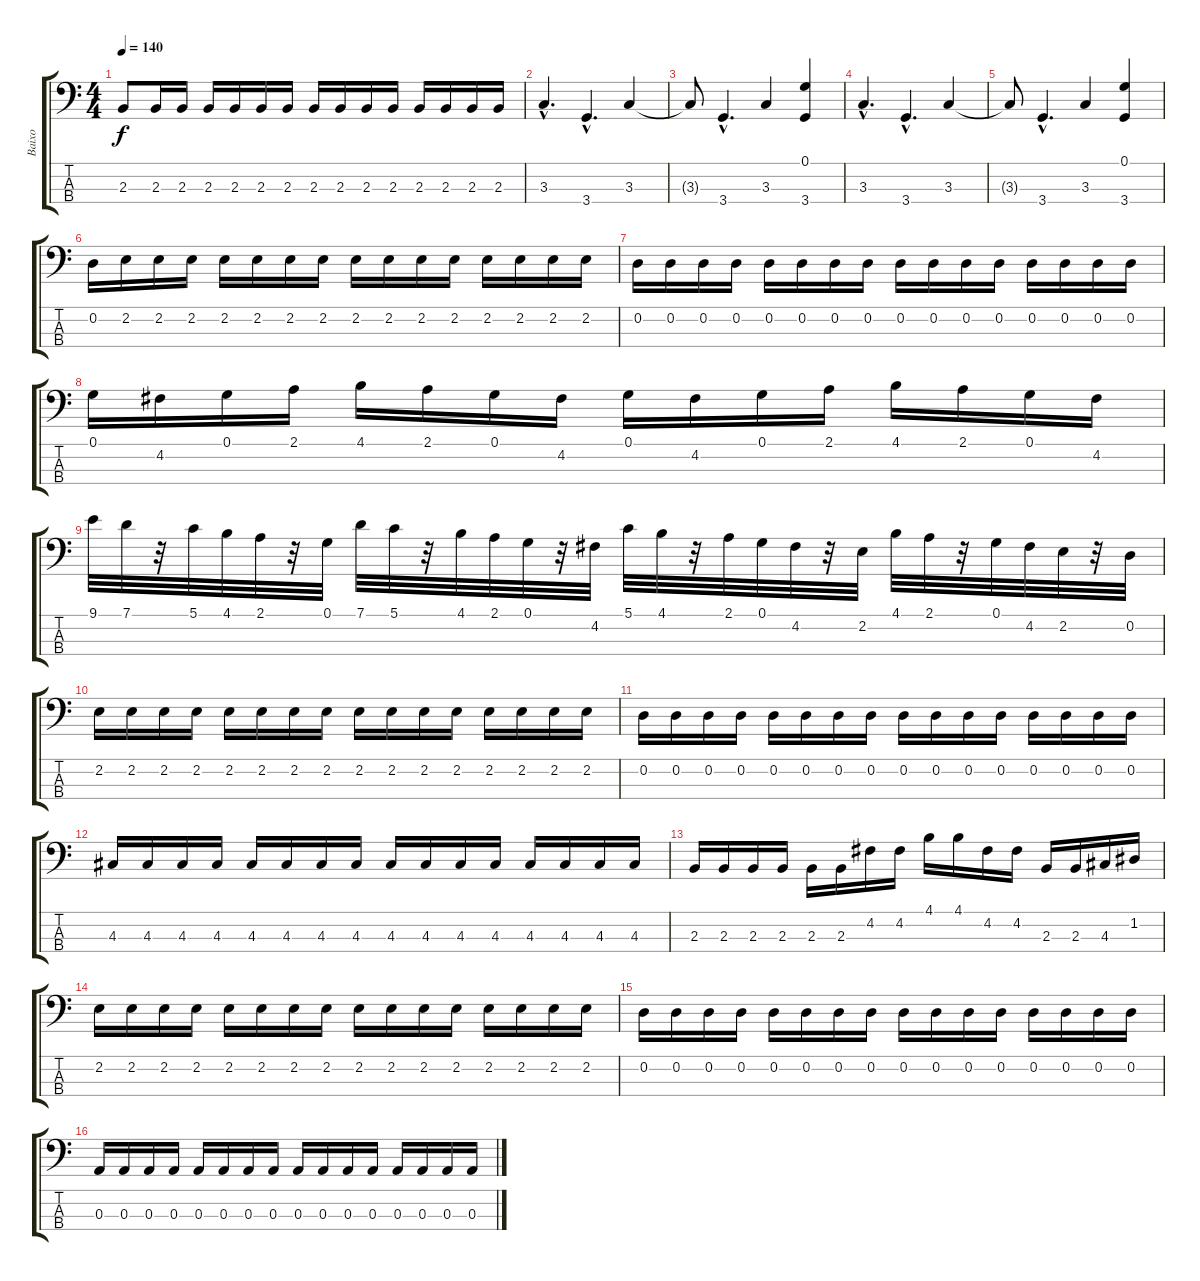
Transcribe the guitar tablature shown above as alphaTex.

\track ("Baixo" "Baixo") {instrument electricbassfinger}
\staff {score tabs}
\tuning (G2 D2 A1 E1) {hide}
\ts (4 4)
\tempo 140
\clef f4
\ks c
2.3.8{dy f} 2.3.16 2.3.16 2.3.16 2.3.16 2.3.16 2.3.16 2.3.16 2.3.16 2.3.16 2.3.16 2.3.16 2.3.16 2.3.16 2.3.16 |
3.3{hac}.4{d} 3.4{hac}.4{d} 3.3.4 |
3.3{t}.8 3.4{hac}.4{d} 3.3.4 (0.1 3.4).4 |
3.3{hac}.4{d} 3.4{hac}.4{d} 3.3.4 |
3.3{t}.8 3.4{hac}.4{d} 3.3.4 (0.1 3.4).4 |
0.2.16 2.2.16 2.2.16 2.2.16 2.2.16 2.2.16 2.2.16 2.2.16 2.2.16 2.2.16 2.2.16 2.2.16 2.2.16 2.2.16 2.2.16 2.2.16 |
0.2.16 0.2.16 0.2.16 0.2.16 0.2.16 0.2.16 0.2.16 0.2.16 0.2.16 0.2.16 0.2.16 0.2.16 0.2.16 0.2.16 0.2.16 0.2.16 |
0.1.16 4.2.16 0.1.16 2.1.16 4.1.16 2.1.16 0.1.16 4.2.16 0.1.16 4.2.16 0.1.16 2.1.16 4.1.16 2.1.16 0.1.16 4.2.16 |
9.1.32 7.1.32 r.32 5.1.32 4.1.32 2.1.32 r.32 0.1.32 7.1.32 5.1.32 r.32 4.1.32 2.1.32 0.1.32 r.32 4.2.32 5.1.32 4.1.32 r.32 2.1.32 0.1.32 4.2.32 r.32 2.2.32 4.1.32 2.1.32 r.32 0.1.32 4.2.32 2.2.32 r.32 0.2.32 |
2.2.16 2.2.16 2.2.16 2.2.16 2.2.16 2.2.16 2.2.16 2.2.16 2.2.16 2.2.16 2.2.16 2.2.16 2.2.16 2.2.16 2.2.16 2.2.16 |
0.2.16 0.2.16 0.2.16 0.2.16 0.2.16 0.2.16 0.2.16 0.2.16 0.2.16 0.2.16 0.2.16 0.2.16 0.2.16 0.2.16 0.2.16 0.2.16 |
4.3.16 4.3.16 4.3.16 4.3.16 4.3.16 4.3.16 4.3.16 4.3.16 4.3.16 4.3.16 4.3.16 4.3.16 4.3.16 4.3.16 4.3.16 4.3.16 |
2.3.16 2.3.16 2.3.16 2.3.16 2.3.16 2.3.16 4.2.16 4.2.16 4.1.16 4.1.16 4.2.16 4.2.16 2.3.16 2.3.16 4.3.16 1.2.16 |
2.2.16 2.2.16 2.2.16 2.2.16 2.2.16 2.2.16 2.2.16 2.2.16 2.2.16 2.2.16 2.2.16 2.2.16 2.2.16 2.2.16 2.2.16 2.2.16 |
0.2.16 0.2.16 0.2.16 0.2.16 0.2.16 0.2.16 0.2.16 0.2.16 0.2.16 0.2.16 0.2.16 0.2.16 0.2.16 0.2.16 0.2.16 0.2.16 |
0.3.16 0.3.16 0.3.16 0.3.16 0.3.16 0.3.16 0.3.16 0.3.16 0.3.16 0.3.16 0.3.16 0.3.16 0.3.16 0.3.16 0.3.16 0.3.16
